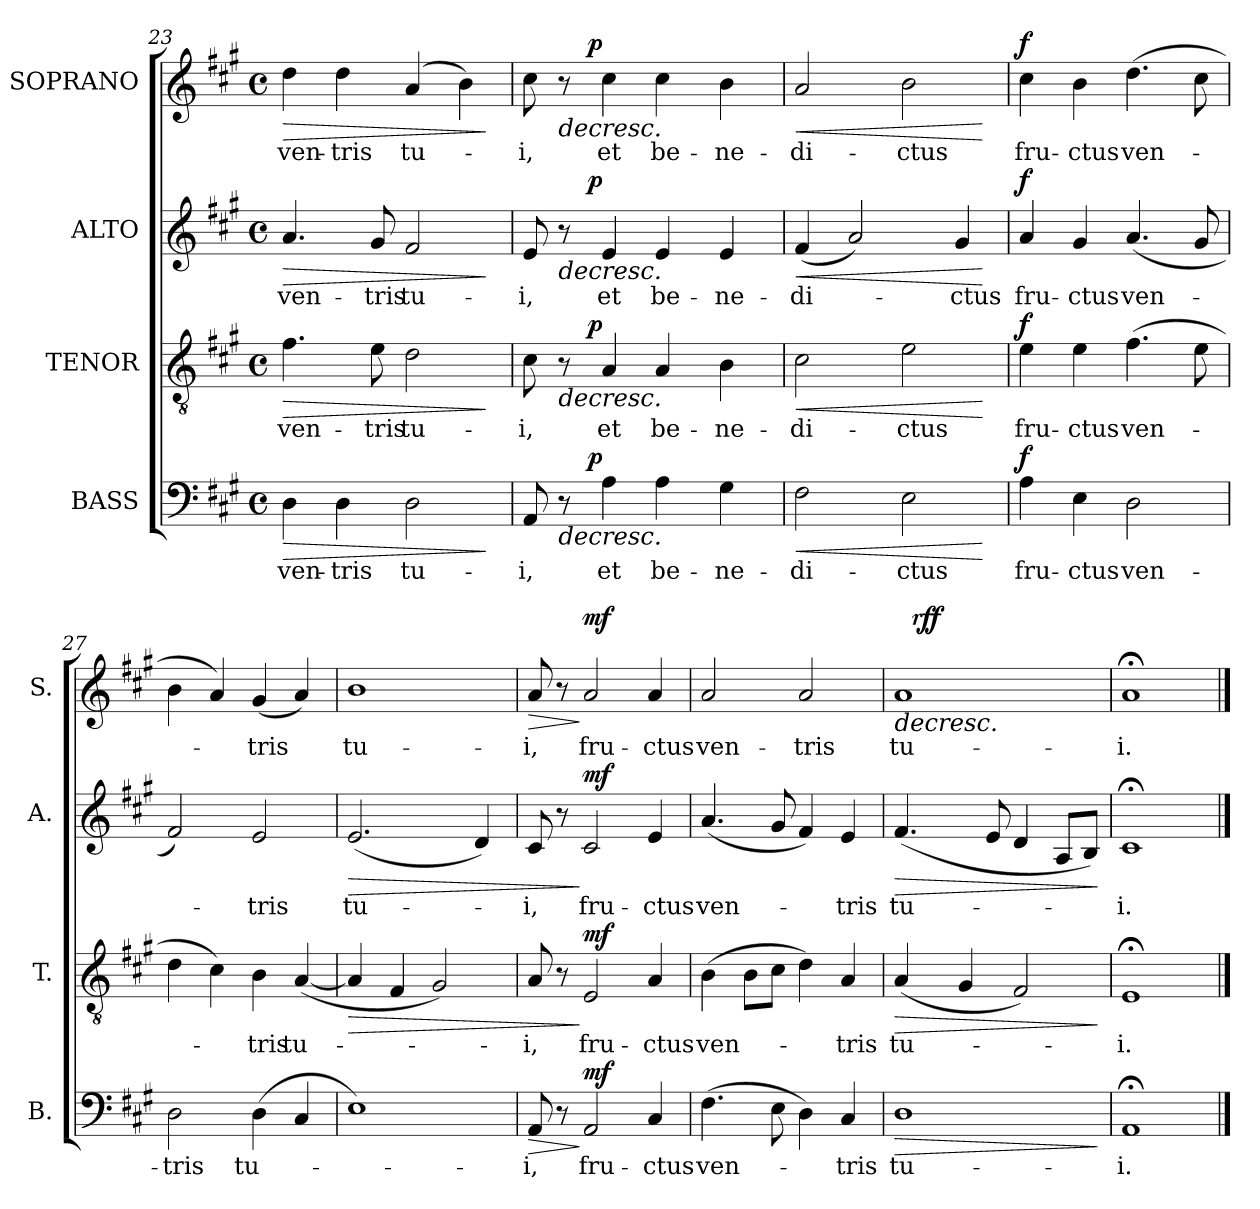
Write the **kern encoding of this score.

**kern	**text	**dynam	**kern	**text	**dynam	**kern	**text	**dynam	**kern	**text	**dynam
*part4	*part4	*part4	*part3	*part3	*part3	*part2	*part2	*part2	*part1	*part1	*part1
*staff4	*staff4	*staff4	*staff3	*staff3	*staff3	*staff2	*staff2	*staff2	*staff1	*staff1	*staff1
*I"BASS	*	*	*I"TENOR	*	*	*I"ALTO	*	*	*I"SOPRANO	*	*
*I'B.	*	*	*I'T.	*	*	*I'A.	*	*	*I'S.	*	*
*clefF4	*	*	*clefGv2	*	*	*clefG2	*	*	*clefG2	*	*
*k[f#c#g#]	*	*	*k[f#c#g#]	*	*	*k[f#c#g#]	*	*	*k[f#c#g#]	*	*
*A:	*	*	*A:	*	*	*A:	*	*	*A:	*	*
*M4/4	*	*	*M4/4	*	*	*M4/4	*	*	*M4/4	*	*
*met(c)	*	*	*met(c)	*	*	*met(c)	*	*	*met(c)	*	*
=23	=23	=23	=23	=23	=23	=23	=23	=23	=23	=23	=23
!	!LO:LY:b	!LO:HP:b	!	!LO:LY:b	!LO:HP:b	!	!LO:LY:b	!LO:HP:b	!	!LO:LY:b	!LO:HP:b
4D\	ven-	>	4.f#\	ven-	>	4.a/	ven-	>	4dd\	ven-	>
!	!LO:LY:b	!	!	!	!	!	!	!	!	!LO:LY:b	!
4D\	-tris	.	.	.	.	.	.	.	4dd\	-tris	.
!	!	!	!	!LO:LY:b	!	!	!LO:LY:b	!	!	!	!
.	.	.	8e\	-tris	.	8g#/	-tris	.	.	.	.
!	!LO:LY:b	!	!	!LO:LY:b	!	!	!LO:LY:b	!	!	!LO:LY:b	!
2D\	tu-	.	2d\	tu-	.	2f#/	tu-	.	(4a/	tu-	.
.	.	.	.	.	.	.	.	.	4b\)	.	.
.	.	]	.	.	]	.	.	]	.	.	]
!!LO:LB:g=z
=24	=24	=24	=24	=24	=24	=24	=24	=24	=24	=24	=24
!	!LO:LY:b	!	!	!LO:LY:b	!	!	!LO:LY:b	!	!	!LO:LY:b	!
*^	*	*	*^	*	*	*^	*	*	*^	*	*
8AA/	8..ryy	-i,	.	8c#\	8..ryy	-i,	.	8e/	8..ryy	-i,	.	8cc#\	8..ryy	-i,	.
!	!	!	!LO:HP:b	!	!	!	!LO:HP:b	!	!	!	!LO:HP:b	!	!	!	!LO:HP:b
8r	.	.	>	8r	.	.	>	8r	.	.	>	8r	.	.	>
!	!	!	!LO:DY:a	!	!	!	!LO:DY:a	!	!	!	!LO:DY:a	!	!	!	!LO:DY:a
.	2ryy	.	p	.	2ryy	.	p	.	2ryy	.	p	.	2ryy	.	p
!	!	!LO:LY:b	!	!	!	!LO:LY:b	!	!	!	!LO:LY:b	!	!	!	!LO:LY:b	!
4A\	.	et	]	4A/	.	et	]	4e/	.	et	]	4cc#\	.	et	]
!	!	!LO:LY:b	!	!	!	!LO:LY:b	!	!	!	!LO:LY:b	!	!	!	!LO:LY:b	!
4A\	.	be-	.	4A/	.	be-	.	4e/	.	be-	.	4cc#\	.	be-	.
.	4ryy	.	.	.	4ryy	.	.	.	4ryy	.	.	.	4ryy	.	.
!	!	!LO:LY:b	!	!	!	!LO:LY:b	!	!	!	!LO:LY:b	!	!	!	!LO:LY:b	!
4G#\	.	-ne-	.	4B\	.	-ne-	.	4e/	.	-ne-	.	4b\	.	-ne-	.
.	32ryy	.	.	.	32ryy	.	.	.	32ryy	.	.	.	32ryy	.	.
=25	=25	=25	=25	=25	=25	=25	=25	=25	=25	=25	=25	=25	=25	=25	=25
!	!	!LO:LY:b	!LO:HP:b	!	!	!LO:LY:b	!LO:HP:b	!	!	!LO:LY:b	!LO:HP:b	!	!	!LO:LY:b	!LO:HP:b
*v	*v	*	*	*	*	*	*	*v	*v	*	*	*v	*v	*	*
*	*	*	*v	*v	*	*	*	*	*	*	*	*
2F#\	-di-	<	2c#\	-di-	<	(<4f#/	-di-	<	2a/	-di-	<
.	.	.	.	.	.	2a/)	.	.	.	.	.
!	!LO:LY:b	!	!	!LO:LY:b	!	!	!	!	!	!LO:LY:b	!
2E\	-ctus	.	2e\	-ctus	.	.	.	.	2b\	-ctus	.
!	!	!	!	!	!	!	!LO:LY:b	!	!	!	!
.	.	.	.	.	.	4g#/	-ctus	.	.	.	.
.	.	[	.	.	[	.	.	[	.	.	[
=26	=26	=26	=26	=26	=26	=26	=26	=26	=26	=26	=26
!	!LO:LY:b	!LO:DY:a	!	!LO:LY:b	!LO:DY:a	!	!LO:LY:b	!LO:DY:a	!	!LO:LY:b	!LO:DY:a
4A\	fru-	f	4e\	fru-	f	4a/	fru-	f	4cc#\	fru-	f
!	!LO:LY:b	!	!	!LO:LY:b	!	!	!LO:LY:b	!	!	!LO:LY:b	!
4E\	-ctus	.	4e\	-ctus	.	4g#/	-ctus	.	4b\	-ctus	.
!	!LO:LY:b	!	!	!LO:LY:b	!	!	!LO:LY:b	!	!	!LO:LY:b	!
2D\	ven-	.	(>4.f#\	ven-	.	(<4.a/	ven-	.	(>4.dd\	ven-	.
.	.	.	8e\	.	.	8g#/	.	.	8cc#\	.	.
=27	=27	=27	=27	=27	=27	=27	=27	=27	=27	=27	=27
!	!LO:LY:b	!	!	!	!	!	!	!	!	!	!
2D\	-tris	.	4d\	.	.	2f#/)	.	.	4b\	.	.
.	.	.	4c#\)	.	.	.	.	.	4a/)	.	.
!	!LO:LY:b	!	!	!LO:LY:b	!	!	!LO:LY:b	!	!	!LO:LY:b	!
(>4D\	tu-	.	4B\	-tris	.	2e/	-tris	.	(<4g#/	-tris	.
!	!	!	!	!LO:LY:b	!	!	!	!	!	!	!
4C#/	.	.	(<[>4A/	tu-	.	.	.	.	4a/)	.	.
!!LO:PB:g=z
=28	=28	=28	=28	=28	=28	=28	=28	=28	=28	=28	=28
!	!	!	!	!	!LO:HP:b	!	!LO:LY:b	!LO:HP:b	!	!LO:LY:b	!
1E)	.	.	4A/]	.	>	(<2.e/	tu-	>	1b	tu-	.
.	.	.	4F#/	.	.	.	.	.	.	.	.
.	.	.	2G#/)	.	.	.	.	.	.	.	.
.	.	.	.	.	.	4d/)	.	.	.	.	.
=29	=29	=29	=29	=29	=29	=29	=29	=29	=29	=29	=29
!	!LO:LY:b	!LO:HP:b	!	!LO:LY:b	!	!	!LO:LY:b	!	!	!LO:LY:b	!LO:HP:b
8AA/	-i,	>	8A/	-i,	.	8c#/	-i,	.	8a/	-i,	>
8r	.	.	8r	.	.	8r	.	.	8r	.	.
!	!LO:LY:b	!LO:DY:n=1:a	!	!LO:LY:b	!LO:DY:n=1:a	!	!LO:LY:b	!LO:DY:n=1:a	!	!LO:LY:b	!LO:DY:n=1:a
2AA/	fru-	] mf	2E/	fru-	] mf	2c#/	fru-	] mf	2a/	fru-	] mf
!	!LO:LY:b	!	!	!LO:LY:b	!	!	!LO:LY:b	!	!	!LO:LY:b	!
4C#/	-ctus	.	4A/	-ctus	.	4e/	-ctus	.	4a/	-ctus	.
=30	=30	=30	=30	=30	=30	=30	=30	=30	=30	=30	=30
!	!LO:LY:b	!	!	!LO:LY:b	!	!	!LO:LY:b	!	!	!LO:LY:b	!
(>4.F#\	ven-	.	(>4B\	ven-	.	(<4.a/	ven-	.	2a/	ven-	.
.	.	.	8B\L	.	.	.	.	.	.	.	.
8E\	.	.	8c#\J	.	.	8g#/	.	.	.	.	.
!	!	!	!	!	!	!	!	!	!	!LO:LY:b	!
4D\)	.	.	4d\)	.	.	4f#/)	.	.	2a/	-tris	.
!	!LO:LY:b	!	!	!LO:LY:b	!	!	!LO:LY:b	!	!	!	!
4C#/	-tris	.	4A/	-tris	.	4e/	-tris	.	.	.	.
=31	=31	=31	=31	=31	=31	=31	=31	=31	=31	=31	=31
!	!LO:LY:b	!LO:HP:b	!	!LO:LY:b	!LO:HP:b	!	!LO:LY:b	!LO:HP:b	!	!LO:LY:b	!LO:HP:b
*	*	*	*	*	*	*	*	*	*^	*	*
*	*	*	*	*	*	*	*	*	*	*^	*	*
1D	tu-	>	(<4A/	tu-	>	(<4.f#/	tu-	>	1a	16ryy	8ryy	tu-	>
!	!	!	!	!	!	!	!	!	!	!	!	!	!LO:DY:a
.	.	.	.	.	.	.	.	.	.	2...ryy	.	.	rf
!	!	!	!	!	!	!	!	!	!	!	!	!	!LO:DY:a
.	.	.	.	.	.	.	.	.	.	.	2..ryy	.	f
.	.	.	4G#/	.	.	.	.	.	.	.	.	.	.
.	.	.	.	.	.	8e/	.	.	.	.	.	.	.
.	.	.	2F#/)	.	.	4d/	.	.	.	.	.	.	.
.	.	.	.	.	.	8A/L	.	.	.	.	.	.	.
.	.	.	.	.	.	8B/J)	.	.	.	.	.	.	.
.	.	]	.	.	]	.	.	]	.	.	.	.	]
=32	=32	=32	=32	=32	=32	=32	=32	=32	=32	=32	=32	=32	=32
!	!LO:LY:b	!	!	!LO:LY:b	!	!	!LO:LY:b	!	!	!	!	!LO:LY:b	!
*	*	*	*	*	*	*	*	*	*v	*v	*v	*	*
1AA;	-i.	.	1E;	-i.	.	1c#;	-i.	.	1a;	-i.	.
==	==	==	==	==	==	==	==	==	==	==	==
*-	*-	*-	*-	*-	*-	*-	*-	*-	*-	*-	*-
